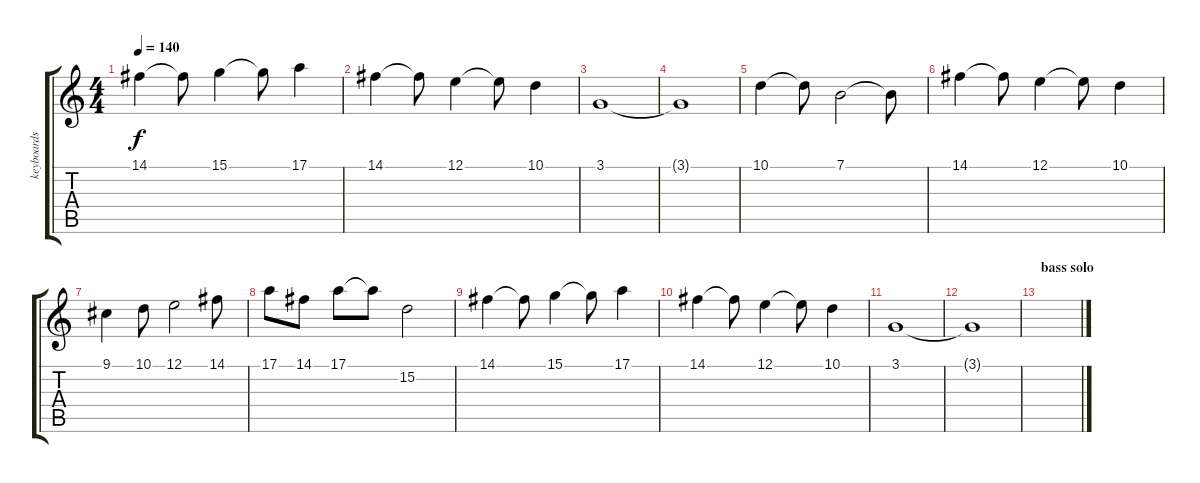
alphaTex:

\track ("keyboards" "keyboards") {instrument acousticgrandpiano}
\staff {score tabs}
\tuning (E4 B3 G3 D3 A2 E2) {hide}
\ts (4 4)
\tempo 140
\clef g2
\ks c
14.1.4{dy f} 14.1{t}.8 15.1.4 15.1{t}.8 17.1.4 |
14.1.4 14.1{t}.8 12.1.4 12.1{t}.8 10.1.4 |
3.1.1 |
3.1{t}.1 |
10.1.4 10.1{t}.8 7.1.2 7.1{t}.8 |
14.1.4 14.1{t}.8 12.1.4 12.1{t}.8 10.1.4 |
9.1.4 10.1.8 12.1.2 14.1.8{balance 1} |
17.1.8 14.1.8 17.1.8 17.1{t}.8 15.2.2 |
14.1.4{balance 8} 14.1{t}.8 15.1.4 15.1{t}.8 17.1.4 |
14.1.4 14.1{t}.8 12.1.4 12.1{t}.8 10.1.4 |
3.1.1 |
3.1{t}.1 |
\section ("" "bass solo ")
